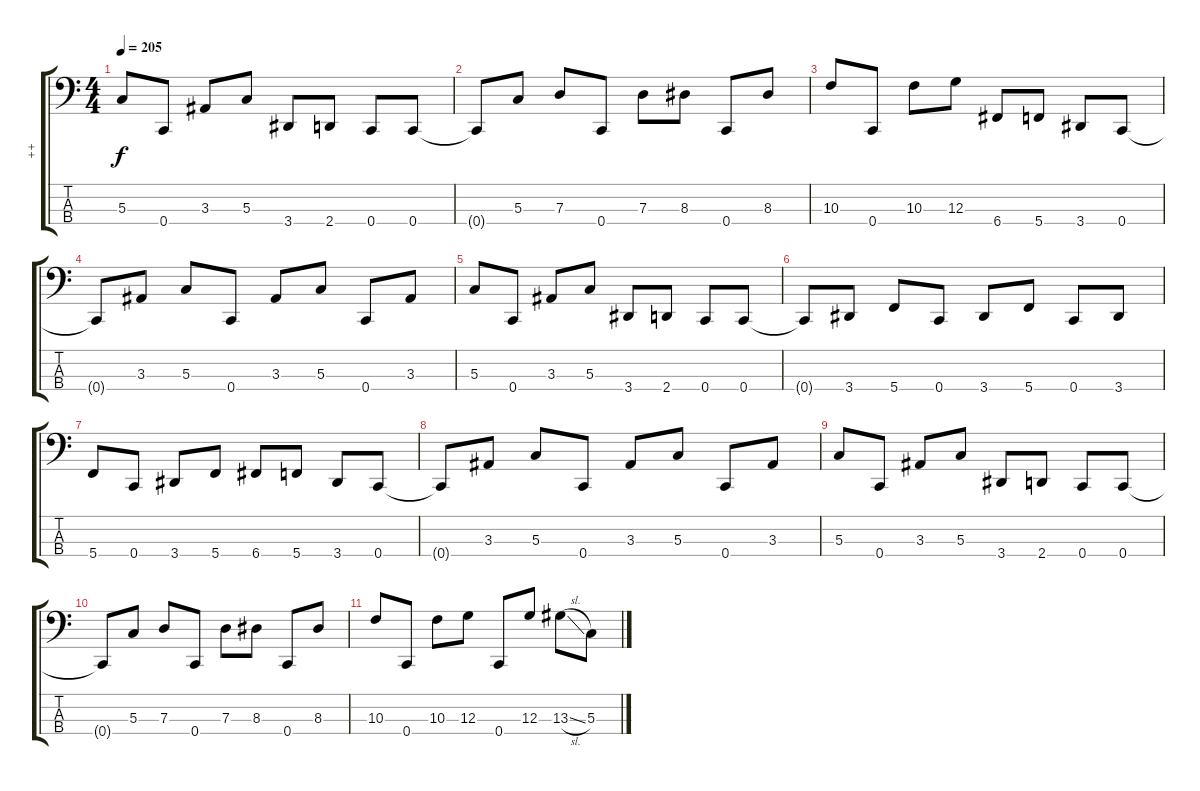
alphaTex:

\track ("++" "++") {instrument electricbasspick}
\staff {score tabs}
\tuning (F2 C2 G1 C1) {hide}
\ts (4 4)
\tempo 205
\clef f4
\ks c
5.3.8{dy f} 0.4.8 3.3.8 5.3.8 3.4.8 2.4.8 0.4.8 0.4.8 |
0.4{t}.8 5.3.8 7.3.8 0.4.8 7.3.8 8.3.8 0.4.8 8.3.8 |
10.3.8 0.4.8 10.3.8 12.3.8 6.4.8 5.4.8 3.4.8 0.4.8 |
0.4{t}.8 3.3.8 5.3.8 0.4.8 3.3.8 5.3.8 0.4.8 3.3.8 |
5.3.8 0.4.8 3.3.8 5.3.8 3.4.8 2.4.8 0.4.8 0.4.8 |
0.4{t}.8 3.4.8 5.4.8 0.4.8 3.4.8 5.4.8 0.4.8 3.4.8 |
5.4.8 0.4.8 3.4.8 5.4.8 6.4.8 5.4.8 3.4.8 0.4.8 |
0.4{t}.8 3.3.8 5.3.8 0.4.8 3.3.8 5.3.8 0.4.8 3.3.8 |
5.3.8 0.4.8 3.3.8 5.3.8 3.4.8 2.4.8 0.4.8 0.4.8 |
0.4{t}.8 5.3.8 7.3.8 0.4.8 7.3.8 8.3.8 0.4.8 8.3.8 |
10.3.8 0.4.8 10.3.8 12.3.8 0.4.8 12.3.8 13.3{sl}.8 5.3.8
